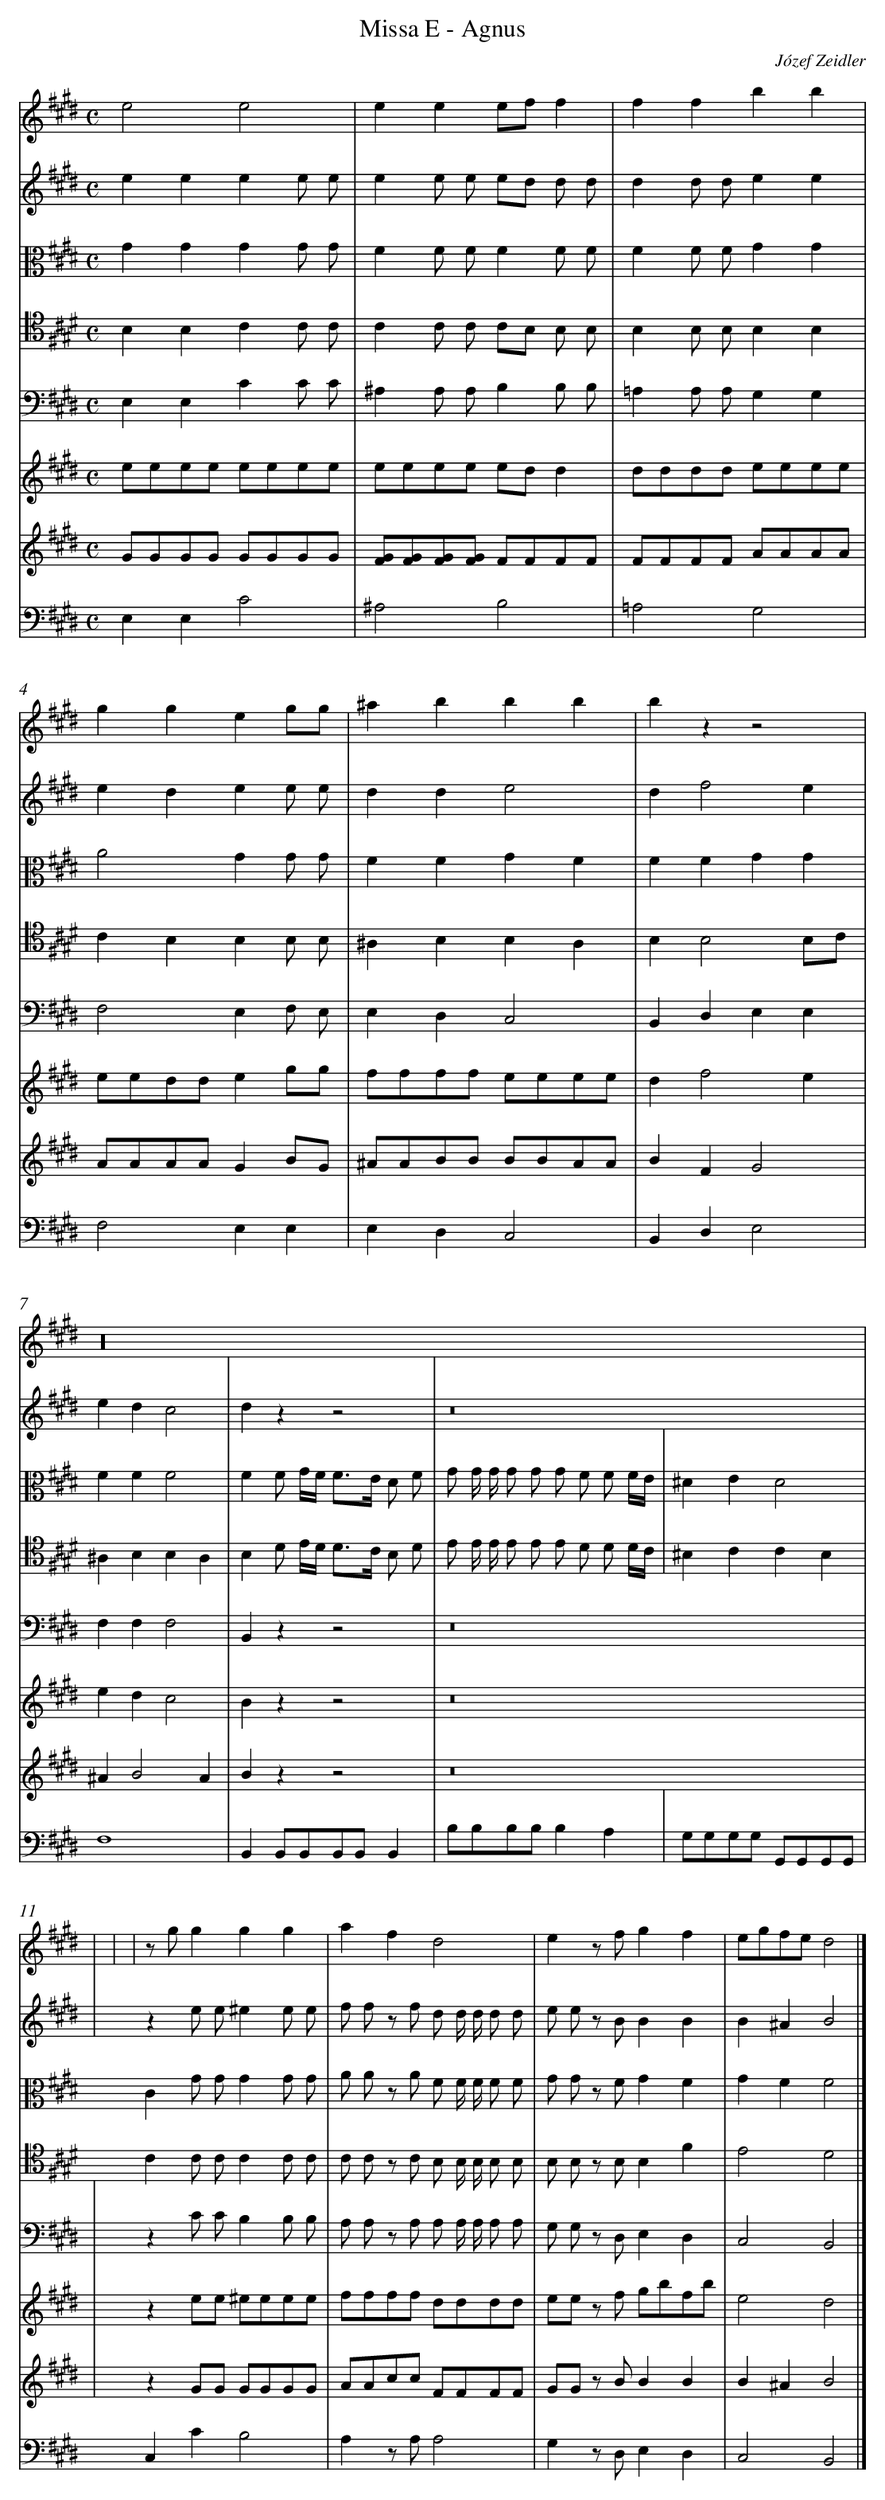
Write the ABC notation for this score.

X:1
T: Missa E - Agnus
C: Józef Zeidler
L: 1/8
M: C
V: 1 clef=treble
V: 2 clef=treble
V: 3 clef=treble
V: 4
V: 5 clef=alto
V: 6 clef=tenor
V: 7 clef=bass
V: 8 clef=treble
V: 9 clef=treble
V: 10 clef=bass
K: E
[V:1] e4e4 |
[V:2] x8 |
[V:3] x8 |
[V:4] e2e2e2e e |
[V:5] G2G2G2G G |
[V:6] B,2B,2C2C C |
[V:7] E,2E,2C2C C |
[V:8] eeee eeee |
[V:9] GGGG GGGG |
[V:10] E,2E,2C4 |
[V:1] e2e2eff2 |
[V:2] x8 |
[V:3] x8 |
[V:4] e2e e ed d d |
[V:5] F2F FF2F F |
[V:6] C2C C CB, B, B, |
[V:7] ^A,2A, A,B,2B, B, |
[V:8] eeee edd2 |
[V:9] [FG][FG][FG][FG] FFFF |
[V:10] ^A,4B,4 |
[V:1] f2f2b2b2 |
[V:2] x8 |
[V:3] x8 |
[V:4] d2d de2e2 |
[V:5] F2F FG2G2 |
[V:6] B,2B, B,B,2B,2 |
[V:7] =A,2A, A,G,2G,2 |
[V:8] dddd eeee |
[V:9] FFFF AAAA |
[V:10] =A,4G,4 |
[V:1] g2g2e2gg |
[V:2] x8 |
[V:3] x8 |
[V:4] e2d2e2e e |
[V:5] A4G2G G |
[V:6] C2B,2B,2B, B, |
[V:7] F,4E,2F, E, |
[V:8] eedde2gg |
[V:9] AAAAG2BG |
[V:10] F,4E,2E,2 |
[V:1] ^a2b2b2b2 |
[V:2] x8 |
[V:3] x8 |
[V:4] d2d2e4 |
[V:5] F2F2G2F2 |
[V:6] ^A,2B,2B,2A,2 |
[V:7] E,2D,2C,4 |
[V:8] ffff eeee |
[V:9] ^AABB BBAA |
[V:10] E,2D,2C,4 |
[V:1] b2z2z4 |
[V:2] x8 |
[V:3] x8 |
[V:4] d2f4e2 |
[V:5] F2F2G2G2 |
[V:6] B,2B,4B,C |
[V:7] B,,2D,2E,2E,2 |
[V:8] d2f4e2 |
[V:9] B2F2G4 |
[V:10] B,,2D,2E,4 |
[V:1] z32 |
[V:2] x8 |
[V:3] x8 |
[V:4] e2d2c4 |
[V:5] F2F2F4 |
[V:6] ^A,2B,2B,2A,2 |
[V:7] F,2F,2F,4 |
[V:8] e2d2c4 |
[V:9] ^A2B4A2 |
[V:10] F,8 |
[V:1]  |
[V:2] x8 |
[V:3] x8 |
[V:4] d2z2z4 |
[V:5] F2F G/F< FE/ D F |
[V:6] B,2D E/D< DC/ B, D |
[V:7] B,,2z2z4 |
[V:8] B2z2z4 |
[V:9] B2z2z4 |
[V:10] B,,2B,,B,,B,,B,,B,,2 |
[V:1]  |
[V:2] x8 |
[V:3] x8 |
[V:4] z16 |
[V:5] G G/ G/ G G G F F F/E/ |
[V:6] E E/ E/ E E E D D D/C/ |
[V:7] z16 |
[V:8] z16 |
[V:9] z16 |
[V:10] B,B,B,B,B,2A,2 |
[V:1]  |
[V:2] x8 |
[V:3] x8 |
[V:4]  |
[V:5] ^D2E2D4 |
[V:6] ^B,2C2C2B,2 |
[V:7]  |
[V:8]  |
[V:9]  |
[V:10] G,G,G,G, G,,G,,G,,G,, |
[V:1] z gg2g2g2 |
[V:2] x8 |
[V:3] x8 |
[V:4] z2e e^e2e e |
[V:5] C2G GG2G G |
[V:6] C2C CC2C C |
[V:7] z2C CB,2B, B, |
[V:8] z2ee ^eeee |
[V:9] z2GG GGGG |
[V:10] C,2C2B,4 |
[V:1] a2f2d4 |
[V:2] x8 |
[V:3] x8 |
[V:4] f f z f d d/ d/ d d |
[V:5] A A z A F F/ F/ F F |
[V:6] C C z C B, B,/ B,/ B, B, |
[V:7] A, A, z A, A, A,/ A,/ A, A, |
[V:8] ffff dddd |
[V:9] AAcc FFFF |
[V:10] A,2z A,A,4 |
[V:1] e2z fg2f2 |
[V:2] x8 |
[V:3] x8 |
[V:4] e e z BB2B2 |
[V:5] G G z FG2F2 |
[V:6] B, B, z B,B,2F2 |
[V:7] G, G, z D,E,2D,2 |
[V:8] ee z f gbfb |
[V:9] GG z BB2B2 |
[V:10] G,2z D,E,2D,2 |
[V:1] egfed4 |]
[V:2] x8 |]
[V:3] x8 |]
[V:4] B2^A2B4 |]
[V:5] G2F2F4 |]
[V:6] E4D4 |]
[V:7] C,4B,,4 |]
[V:8] e4d4 |]
[V:9] B2^A2B4 |]
[V:10] C,4B,,4 |]
